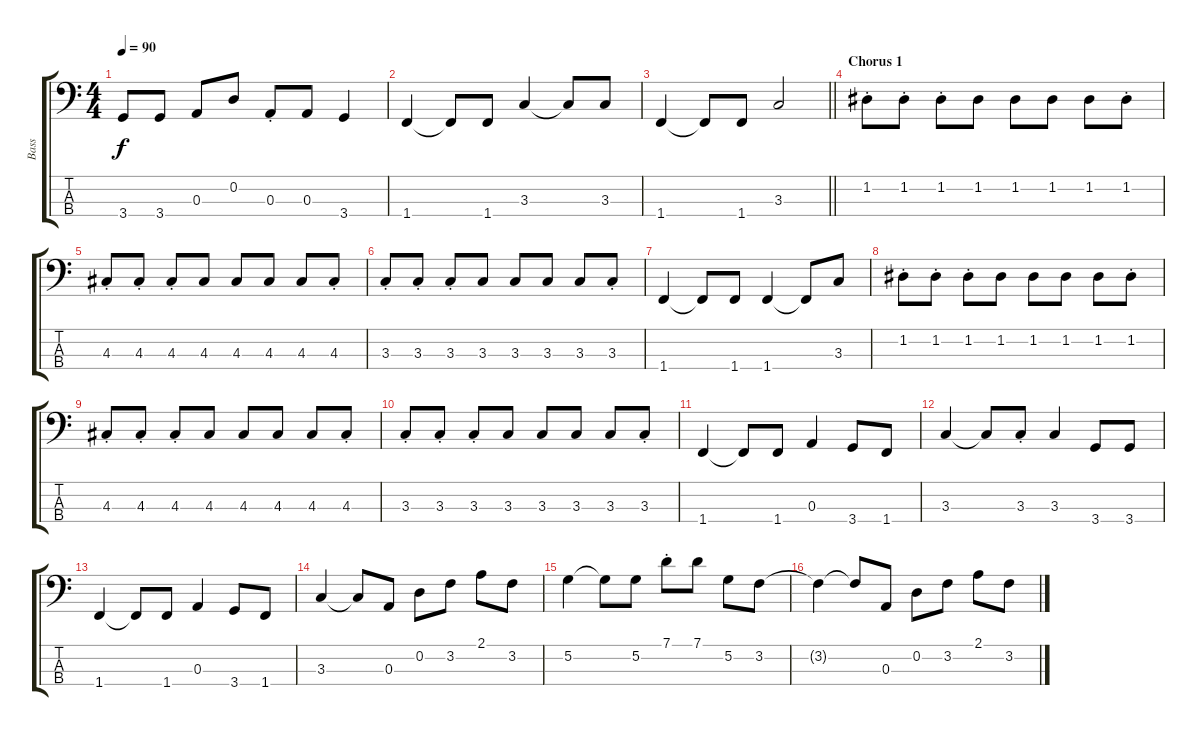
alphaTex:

\track ("Bass" "Bass") {instrument fretlessbass}
\staff {score tabs}
\tuning (G2 D2 A1 E1) {hide}
\ts (4 4)
\tempo 90
\clef f4
\ks aminor
3.4.8{dy f} 3.4.8 0.3.8 0.2.8 0.3{st}.8 0.3.8 3.4.4 |
1.4.4 1.4{t}.8 1.4.8 3.3.4 3.3{t}.8 3.3.8 |
\barLineRight lightlight
1.4.4 1.4{t}.8 1.4.8 3.3.2 |
\section ("" "Chorus 1")
1.2{st}.8 1.2{st}.8 1.2{st}.8 1.2.8 1.2.8 1.2.8 1.2.8 1.2{st}.8 |
4.3{st}.8 4.3{st}.8 4.3{st}.8 4.3.8 4.3.8 4.3.8 4.3.8 4.3{st}.8 |
3.3{st}.8 3.3{st}.8 3.3{st}.8 3.3.8 3.3.8 3.3.8 3.3.8 3.3{st}.8 |
1.4.4 1.4{t}.8 1.4.8 1.4.4 1.4{t}.8 3.3.8 |
1.2{st}.8 1.2{st}.8 1.2{st}.8 1.2.8 1.2.8 1.2.8 1.2.8 1.2{st}.8 |
4.3{st}.8 4.3{st}.8 4.3{st}.8 4.3.8 4.3.8 4.3.8 4.3.8 4.3{st}.8 |
3.3{st}.8 3.3{st}.8 3.3{st}.8 3.3.8 3.3.8 3.3.8 3.3.8 3.3{st}.8 |
1.4.4 1.4{t}.8 1.4.8 0.3.4 3.4.8 1.4.8 |
3.3.4 3.3{t}.8 3.3{st}.8 3.3.4 3.4.8 3.4.8 |
1.4.4 1.4{t}.8 1.4.8 0.3.4 3.4.8 1.4.8 |
3.3.4 3.3{t}.8 0.3.8 0.2.8 3.2.8 2.1.8 3.2.8 |
5.2.4 5.2{t}.8 5.2.8 7.1{st}.8 7.1.8 5.2.8 3.2.8 |
3.2{t}.4 3.2{t}.8 0.3.8 0.2.8 3.2.8 2.1.8 3.2.8
